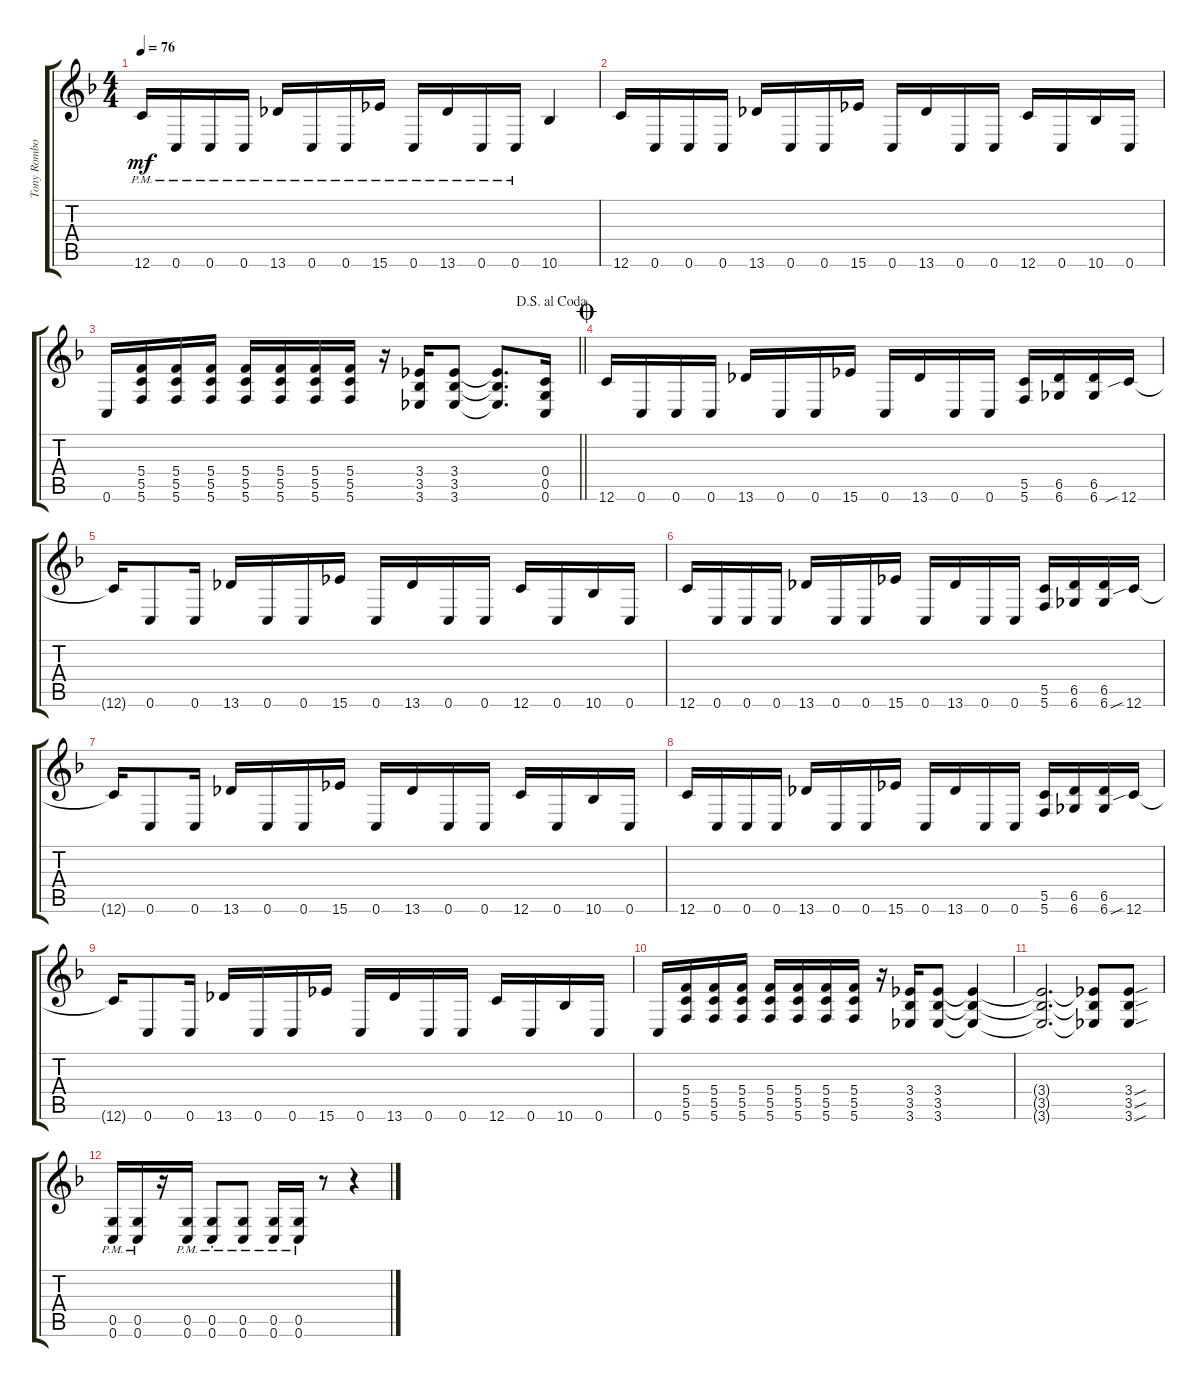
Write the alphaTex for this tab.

\track ("Tony Rombola" "Tony Rombo") {instrument distortionguitar}
\staff {score tabs}
\tuning (D4 A3 F3 C3 G2 C2) {hide}
\ts (4 4)
\tempo 76
\clef g2
\ks f
12.6{pm}.16{dy mf} 0.6{pm}.16 0.6{pm}.16 0.6{pm}.16 13.6{pm}.16 0.6{pm}.16 0.6{pm}.16 15.6{pm}.16 0.6{pm}.16 13.6{pm}.16 0.6{pm}.16 0.6{pm}.16 10.6.4 |
12.6.16 0.6.16 0.6.16 0.6.16 13.6.16 0.6.16 0.6.16 15.6.16 0.6.16 13.6.16 0.6.16 0.6.16 12.6.16 0.6.16 10.6.16 0.6.16 |
\jump dalsegnoalcoda
\barLineRight lightlight
0.6.16 (5.4 5.5 5.6).16 (5.4 5.5 5.6).16 (5.4 5.5 5.6).16 (5.4 5.5 5.6).16 (5.4 5.5 5.6).16 (5.4 5.5 5.6).16 (5.4 5.5 5.6).16 r.16 (3.4 3.5 3.6).16 (3.4 3.5 3.6).8 (3.4{t} 3.5{t} 3.6{t}).8{d} (0.4 0.5 0.6).16 |
\jump coda
12.6.16 0.6.16 0.6.16 0.6.16 13.6.16 0.6.16 0.6.16 15.6.16 0.6.16 13.6.16 0.6.16 0.6.16 (5.5 5.6).16 (6.5 6.6).16 (6.5 6.6).16 12.6{sib}.16 |
12.6{t}.16 0.6.8 0.6.16 13.6.16 0.6.16 0.6.16 15.6.16 0.6.16 13.6.16 0.6.16 0.6.16 12.6.16 0.6.16 10.6.16 0.6.16 |
12.6.16 0.6.16 0.6.16 0.6.16 13.6.16 0.6.16 0.6.16 15.6.16 0.6.16 13.6.16 0.6.16 0.6.16 (5.5 5.6).16 (6.5 6.6).16 (6.5 6.6).16 12.6{sib}.16 |
12.6{t}.16 0.6.8 0.6.16 13.6.16 0.6.16 0.6.16 15.6.16 0.6.16 13.6.16 0.6.16 0.6.16 12.6.16 0.6.16 10.6.16 0.6.16 |
12.6.16 0.6.16 0.6.16 0.6.16 13.6.16 0.6.16 0.6.16 15.6.16 0.6.16 13.6.16 0.6.16 0.6.16 (5.5 5.6).16 (6.5 6.6).16 (6.5 6.6).16 12.6{sib}.16 |
12.6{t}.16 0.6.8 0.6.16 13.6.16 0.6.16 0.6.16 15.6.16 0.6.16 13.6.16 0.6.16 0.6.16 12.6.16 0.6.16 10.6.16 0.6.16 |
0.6.16 (5.4 5.5 5.6).16 (5.4 5.5 5.6).16 (5.4 5.5 5.6).16 (5.4 5.5 5.6).16 (5.4 5.5 5.6).16 (5.4 5.5 5.6).16 (5.4 5.5 5.6).16 r.16 (3.4 3.5 3.6).16 (3.4 3.5 3.6).8 (3.4{t} 3.5{t} 3.6{t}).4 |
(3.4{t} 3.5{t} 3.6{t}).2{d} (3.4{t} 3.5{t} 3.6{t}).8 (3.4{sou} 3.5{sou} 3.6{sou}).8 |
(0.5{pm} 0.6{pm}).16 (0.5{pm} 0.6{pm}).16 r.16 (0.5{pm} 0.6{pm}).16 (0.5{pm st} 0.6{pm st}).8 (0.5{pm} 0.6{pm}).8 (0.5{pm} 0.6{pm}).16 (0.5{pm} 0.6{pm}).16 r.8 r.4
